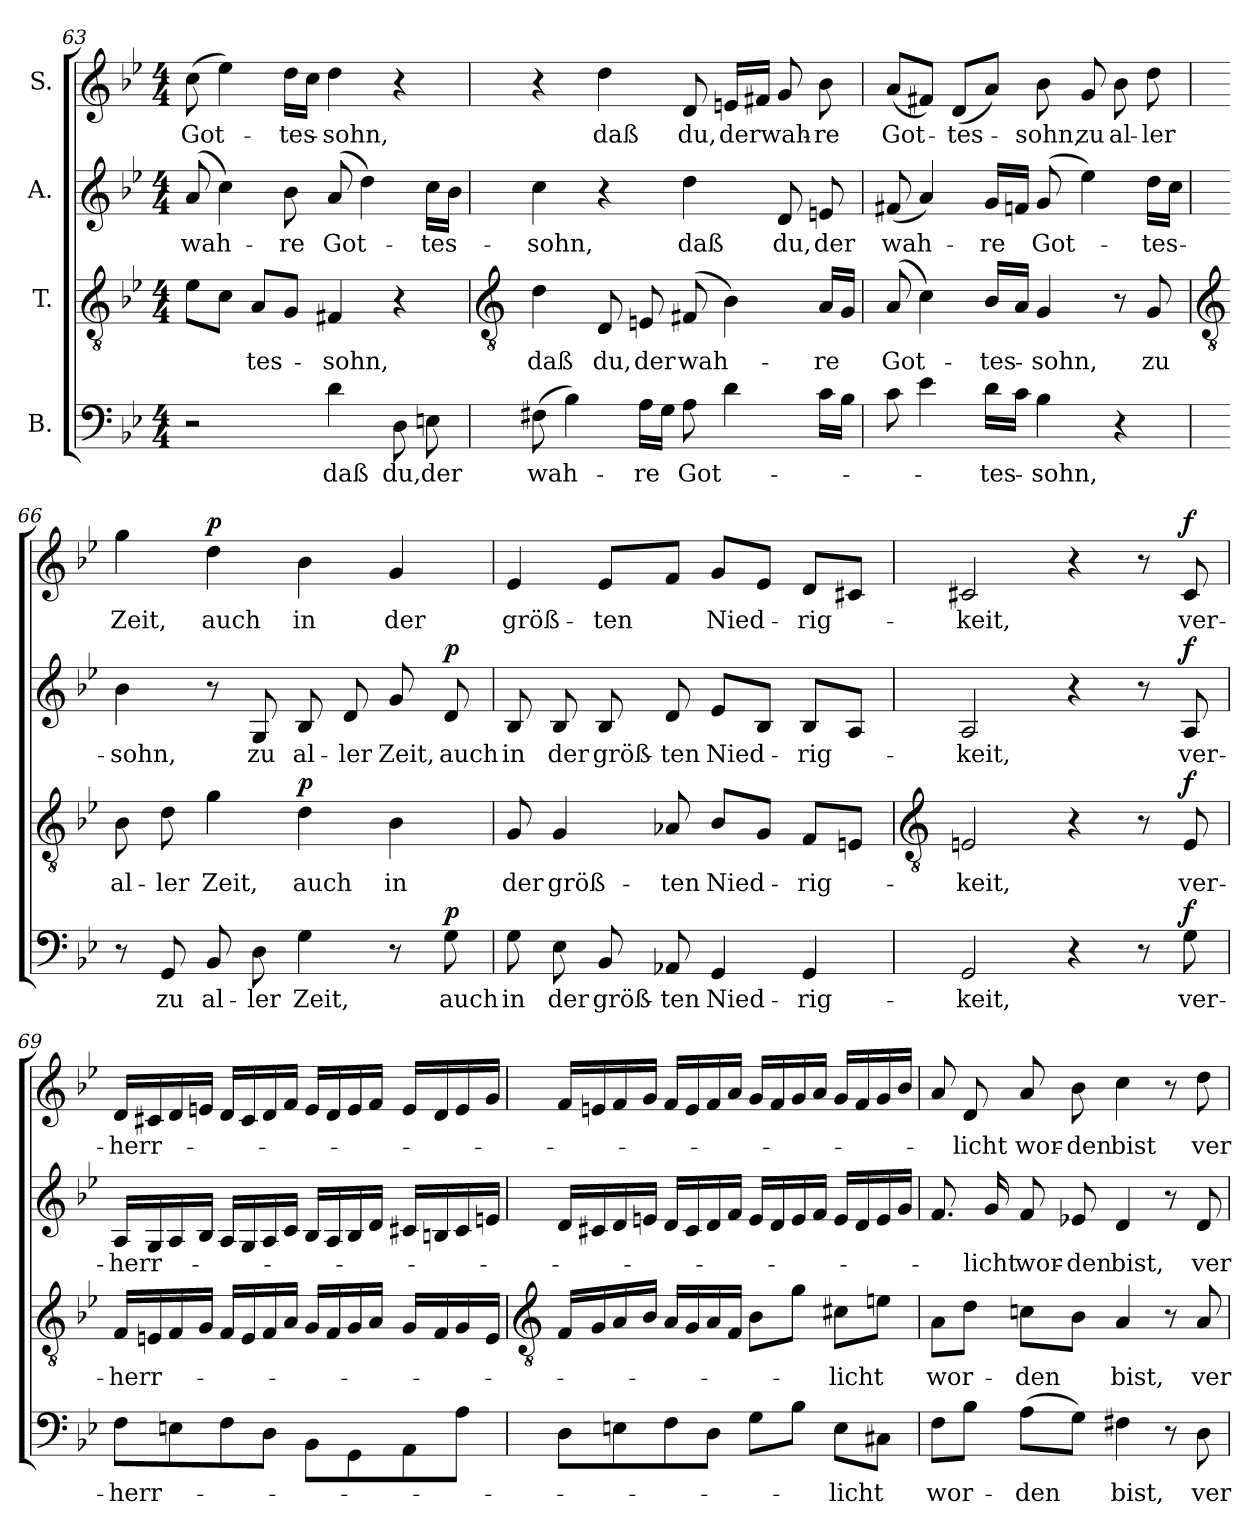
**kern	**text	**dynam	**kern	**text	**dynam	**kern	**text	**dynam	**kern	**text	**dynam
*part4	*part4	*part4	*part3	*part3	*part3	*part2	*part2	*part2	*part1	*part1	*part1
*staff4	*staff4	*staff4	*staff3	*staff3	*staff3	*staff2	*staff2	*staff2	*staff1	*staff1	*staff1
*I"B.	*	*	*I"T.	*	*	*I"A.	*	*	*I"S.	*	*
*clefF4	*	*	*clefGv2	*	*	*clefG2	*	*	*clefG2	*	*
*k[b-e-]	*	*	*k[b-e-]	*	*	*k[b-e-]	*	*	*k[b-e-]	*	*
*B-:	*	*	*B-:	*	*	*B-:	*	*	*B-:	*	*
*M4/4	*	*	*M4/4	*	*	*M4/4	*	*	*M4/4	*	*
=63	=63	=63	=63	=63	=63	=63	=63	=63	=63	=63	=63
!	!	!	!	!	!	!	!LO:LY:b	!	!	!LO:LY:b	!
2r	.	.	8e-L	.	.	(>8a	wah-	.	(>8cc	Got-	.
.	.	.	8cJ	.	.	4cc)	.	.	4ee-)	.	.
!	!	!	!	!LO:LY:b	!	!	!	!	!	!	!
.	.	.	8AL	-tes-	.	.	.	.	.	.	.
!	!	!	!	!	!	!	!LO:LY:b	!	!	!LO:LY:b	!
.	.	.	8GJ	.	.	8b-	-re	.	16ddLL	-tes-	.
.	.	.	.	.	.	.	.	.	16ccJJ	.	.
!	!LO:LY:b	!	!	!LO:LY:b	!	!	!LO:LY:b	!	!	!LO:LY:b	!
4d	daß	.	4F#X	-sohn,	.	(>8a	Got-	.	4dd	-sohn,	.
.	.	.	.	.	.	4dd)	.	.	.	.	.
!	!LO:LY:b	!	!	!	!	!	!	!	!	!	!
8D	du,	.	4r	.	.	.	.	.	4r	.	.
!	!LO:LY:b	!	!	!	!	!	!LO:LY:b	!	!	!	!
8En	der	.	.	.	.	16ccLL	-tes-	.	.	.	.
.	.	.	.	.	.	16b-JJ	.	.	.	.	.
!!LO:LB:g=z
=64	=64	=64	=64	=64	=64	=64	=64	=64	=64	=64	=64
*	*	*	*clefGv2	*	*	*	*	*	*	*	*
!	!LO:LY:b	!	!	!LO:LY:b	!	!	!LO:LY:b	!	!	!	!
(>8F#X	wah-	.	4d	daß	.	4cc	-sohn,	.	4r	.	.
4B-)	.	.	.	.	.	.	.	.	.	.	.
!	!	!	!	!LO:LY:b	!	!	!	!	!	!LO:LY:b	!
.	.	.	8D	du,	.	4r	.	.	4dd	daß	.
!	!LO:LY:b	!	!	!LO:LY:b	!	!	!	!	!	!	!
16ALL	-re	.	8En	der	.	.	.	.	.	.	.
16GJJ	.	.	.	.	.	.	.	.	.	.	.
!	!LO:LY:b	!	!	!LO:LY:b	!	!	!LO:LY:b	!	!	!LO:LY:b	!
8A	Got-	.	(>8F#X	wah-	.	4dd	daß	.	8d	du,	.
!	!	!	!	!	!	!	!	!	!	!LO:LY:b	!
4d	.	.	4B-)	.	.	.	.	.	16enLL	der	.
.	.	.	.	.	.	.	.	.	16f#XJJ	.	.
!	!	!	!	!	!	!	!LO:LY:b	!	!	!LO:LY:b	!
.	.	.	.	.	.	8d	du,	.	8g	wah-	.
!	!	!	!	!LO:LY:b	!	!	!LO:LY:b	!	!	!LO:LY:b	!
16cLL	.	.	16ALL	-re	.	8en	der	.	8b-	-re	.
16B-JJ	.	.	16GJJ	.	.	.	.	.	.	.	.
=65	=65	=65	=65	=65	=65	=65	=65	=65	=65	=65	=65
!	!	!	!	!LO:LY:b	!	!	!LO:LY:b	!	!	!LO:LY:b	!
8c	.	.	(>8A	Got-	.	(<8f#X	wah-	.	(<8aL	Got-	.
4e-	.	.	4c)	.	.	4a)	.	.	8f#XJ)	.	.
!	!	!	!	!	!	!	!	!	!	!LO:LY:b	!
.	.	.	.	.	.	.	.	.	(<8dL	-tes-	.
!	!LO:LY:b	!	!	!LO:LY:b	!	!	!LO:LY:b	!	!	!	!
16dLL	-tes-	.	16B-LL	-tes-	.	16gLL	-re	.	8aJ)	.	.
16cJJ	.	.	16AJJ	.	.	16fnJJ	.	.	.	.	.
!	!LO:LY:b	!	!	!LO:LY:b	!	!	!LO:LY:b	!	!	!LO:LY:b	!
4B-	-sohn,	.	4G	-sohn,	.	(>8g	Got-	.	8b-	-sohn,	.
!	!	!	!	!	!	!	!	!	!	!LO:LY:b	!
.	.	.	.	.	.	4ee-)	.	.	8g	zu	.
!	!	!	!	!	!	!	!	!	!	!LO:LY:b	!
4r	.	.	8r	.	.	.	.	.	8b-	al-	.
!	!	!	!	!LO:LY:b	!	!	!LO:LY:b	!	!	!LO:LY:b	!
.	.	.	8G	zu	.	16ddLL	-tes-	.	8dd	-ler	.
.	.	.	.	.	.	16ccJJ	.	.	.	.	.
!!LO:LB:g=z
=66	=66	=66	=66	=66	=66	=66	=66	=66	=66	=66	=66
*	*	*	*clefGv2	*	*	*	*	*	*	*	*
!	!	!	!	!LO:LY:b	!	!	!LO:LY:b	!	!	!LO:LY:b	!
8r	.	.	8B-	al-	.	4b-	-sohn,	.	4gg	Zeit,	.
!	!LO:LY:b	!	!	!LO:LY:b	!	!	!	!	!	!	!
8GG	zu	.	8d	-ler	.	.	.	.	.	.	.
!	!LO:LY:b	!	!	!LO:LY:b	!	!	!	!	!	!LO:LY:b	!LO:DY:a
8BB-	al-	.	4g	Zeit,	.	8r	.	.	4dd	auch	p
!	!LO:LY:b	!	!	!	!	!	!LO:LY:b	!	!	!	!
8D	-ler	.	.	.	.	8G	zu	.	.	.	.
!	!LO:LY:b	!	!	!LO:LY:b	!LO:DY:a	!	!LO:LY:b	!	!	!LO:LY:b	!
4G	Zeit,	.	4d	auch	p	8B-	al-	.	4b-	in	.
!	!	!	!	!	!	!	!LO:LY:b	!	!	!	!
.	.	.	.	.	.	8d	-ler	.	.	.	.
!	!	!	!	!LO:LY:b	!	!	!LO:LY:b	!	!	!LO:LY:b	!
8r	.	.	4B-	in	.	8g	Zeit,	.	4g	der	.
!	!LO:LY:b	!LO:DY:a	!	!	!	!	!LO:LY:b	!LO:DY:a	!	!	!
8G	auch	p	.	.	.	8d	auch	p	.	.	.
=67	=67	=67	=67	=67	=67	=67	=67	=67	=67	=67	=67
!	!LO:LY:b	!	!	!LO:LY:b	!	!	!LO:LY:b	!	!	!LO:LY:b	!
8G	in	.	8G	der	.	8B-	in	.	4e-	größ-	.
!	!LO:LY:b	!	!	!LO:LY:b	!	!	!LO:LY:b	!	!	!	!
8E-	der	.	4G	größ-	.	8B-	der	.	.	.	.
!	!LO:LY:b	!	!	!	!	!	!LO:LY:b	!	!	!LO:LY:b	!
8BB-	größ-	.	.	.	.	8B-	größ-	.	8e-L	-ten	.
!	!LO:LY:b	!	!	!LO:LY:b	!	!	!LO:LY:b	!	!	!	!
8AA-X	-ten	.	8A-X	-ten	.	8d	-ten	.	8fJ	.	.
!	!LO:LY:b	!	!	!LO:LY:b	!	!	!LO:LY:b	!	!	!LO:LY:b	!
4GG	Nied-	.	8B-L	Nied-	.	8e-L	Nied-	.	8gL	Nied-	.
.	.	.	8GJ	.	.	8B-J	.	.	8e-J	.	.
!	!LO:LY:b	!	!	!LO:LY:b	!	!	!LO:LY:b	!	!	!LO:LY:b	!
4GG	-rig-	.	8FL	-rig-	.	8B-L	-rig-	.	8dL	-rig-	.
.	.	.	8EnJ	.	.	8AJ	.	.	8c#XJ	.	.
!!LO:LB:g=z
=68	=68	=68	=68	=68	=68	=68	=68	=68	=68	=68	=68
*	*	*	*clefGv2	*	*	*	*	*	*	*	*
!	!LO:LY:b	!	!	!LO:LY:b	!	!	!LO:LY:b	!	!	!LO:LY:b	!
2GG	-keit,	.	2En	-keit,	.	2A	-keit,	.	2c#X	-keit,	.
4r	.	.	4r	.	.	4r	.	.	4r	.	.
8r	.	.	8r	.	.	8r	.	.	8r	.	.
!	!LO:LY:b	!LO:DY:a	!	!LO:LY:b	!LO:DY:a	!	!LO:LY:b	!LO:DY:a	!	!LO:LY:b	!LO:DY:a
8G	ver-	f	8E	ver-	f	8A	ver-	f	8c#	ver-	f
=69	=69	=69	=69	=69	=69	=69	=69	=69	=69	=69	=69
!	!LO:LY:b	!	!	!LO:LY:b	!	!	!LO:LY:b	!	!	!LO:LY:b	!
8FL	-herr-	.	16FLL	-herr-	.	16ALL	-herr-	.	16dLL	-herr-	.
.	.	.	16En	.	.	16G	.	.	16c#X	.	.
8En	.	.	16F	.	.	16A	.	.	16d	.	.
.	.	.	16GJJ	.	.	16B-JJ	.	.	16enJJ	.	.
8F	.	.	16FLL	.	.	16ALL	.	.	16dLL	.	.
.	.	.	16E	.	.	16G	.	.	16c#	.	.
8DJ	.	.	16F	.	.	16A	.	.	16d	.	.
.	.	.	16AJJ	.	.	16cJJ	.	.	16fJJ	.	.
8BB-L	.	.	16GLL	.	.	16B-LL	.	.	16eLL	.	.
.	.	.	16F	.	.	16A	.	.	16d	.	.
8GG	.	.	16G	.	.	16B-	.	.	16e	.	.
.	.	.	16AJJ	.	.	16dJJ	.	.	16fJJ	.	.
8AA	.	.	16GLL	.	.	16c#XLL	.	.	16eLL	.	.
.	.	.	16F	.	.	16Bn	.	.	16d	.	.
8AJ	.	.	16G	.	.	16c#	.	.	16e	.	.
.	.	.	16EJJ	.	.	16enJJ	.	.	16gJJ	.	.
!!LO:LB:g=z
=70	=70	=70	=70	=70	=70	=70	=70	=70	=70	=70	=70
*	*	*	*clefGv2	*	*	*	*	*	*	*	*
8DL	.	.	16FLL	.	.	16dLL	.	.	16fLL	.	.
.	.	.	16G	.	.	16c#X	.	.	16en	.	.
8En	.	.	16A	.	.	16d	.	.	16f	.	.
.	.	.	16B-JJ	.	.	16enJJ	.	.	16gJJ	.	.
8F	.	.	16ALL	.	.	16dLL	.	.	16fLL	.	.
.	.	.	16G	.	.	16c#	.	.	16e	.	.
8DJ	.	.	16A	.	.	16d	.	.	16f	.	.
.	.	.	16FJJ	.	.	16fJJ	.	.	16aJJ	.	.
8GL	.	.	8B-L	.	.	16eLL	.	.	16gLL	.	.
.	.	.	.	.	.	16d	.	.	16f	.	.
8B-J	.	.	8gJ	.	.	16e	.	.	16g	.	.
.	.	.	.	.	.	16fJJ	.	.	16aJJ	.	.
!	!LO:LY:b	!	!	!LO:LY:b	!	!	!	!	!	!	!
8EL	-licht	.	8c#XL	-licht	.	16eLL	.	.	16gLL	.	.
.	.	.	.	.	.	16d	.	.	16f	.	.
8C#XJ	.	.	8enJ	.	.	16e	.	.	16g	.	.
.	.	.	.	.	.	16gJJ	.	.	16b-JJ	.	.
=71	=71	=71	=71	=71	=71	=71	=71	=71	=71	=71	=71
!	!LO:LY:b	!	!	!LO:LY:b	!	!	!	!	!	!	!
8FL	wor-	.	8AL	wor-	.	8.f	.	.	8a	.	.
!	!	!	!	!	!	!	!	!	!	!LO:LY:b	!
8B-J	.	.	8dJ	.	.	.	.	.	8d	-licht	.
!	!	!	!	!	!	!	!LO:LY:b	!	!	!	!
.	.	.	.	.	.	16g	-licht	.	.	.	.
!	!LO:LY:b	!	!	!LO:LY:b	!	!	!LO:LY:b	!	!	!LO:LY:b	!
(>8AL	-den	.	8cnL	-den	.	8f	wor-	.	8a	wor-	.
!	!	!	!	!	!	!	!LO:LY:b	!	!	!LO:LY:b	!
8GJ)	.	.	8B-J	.	.	8e-X	-den	.	8b-	-den	.
!	!LO:LY:b	!	!	!LO:LY:b	!	!	!LO:LY:b	!	!	!LO:LY:b	!
4F#X	bist,	.	4A	bist,	.	4d	bist,	.	4cc	bist	.
8r	.	.	8r	.	.	8r	.	.	8r	.	.
!	!LO:LY:b	!	!	!LO:LY:b	!	!	!LO:LY:b	!	!	!LO:LY:b	!
8D	ver-	.	8A	ver-	.	8d	ver-	.	8dd	ver-	.
=	=	=	=	=	=	=	=	=	=	=	=
*-	*-	*-	*-	*-	*-	*-	*-	*-	*-	*-	*-
